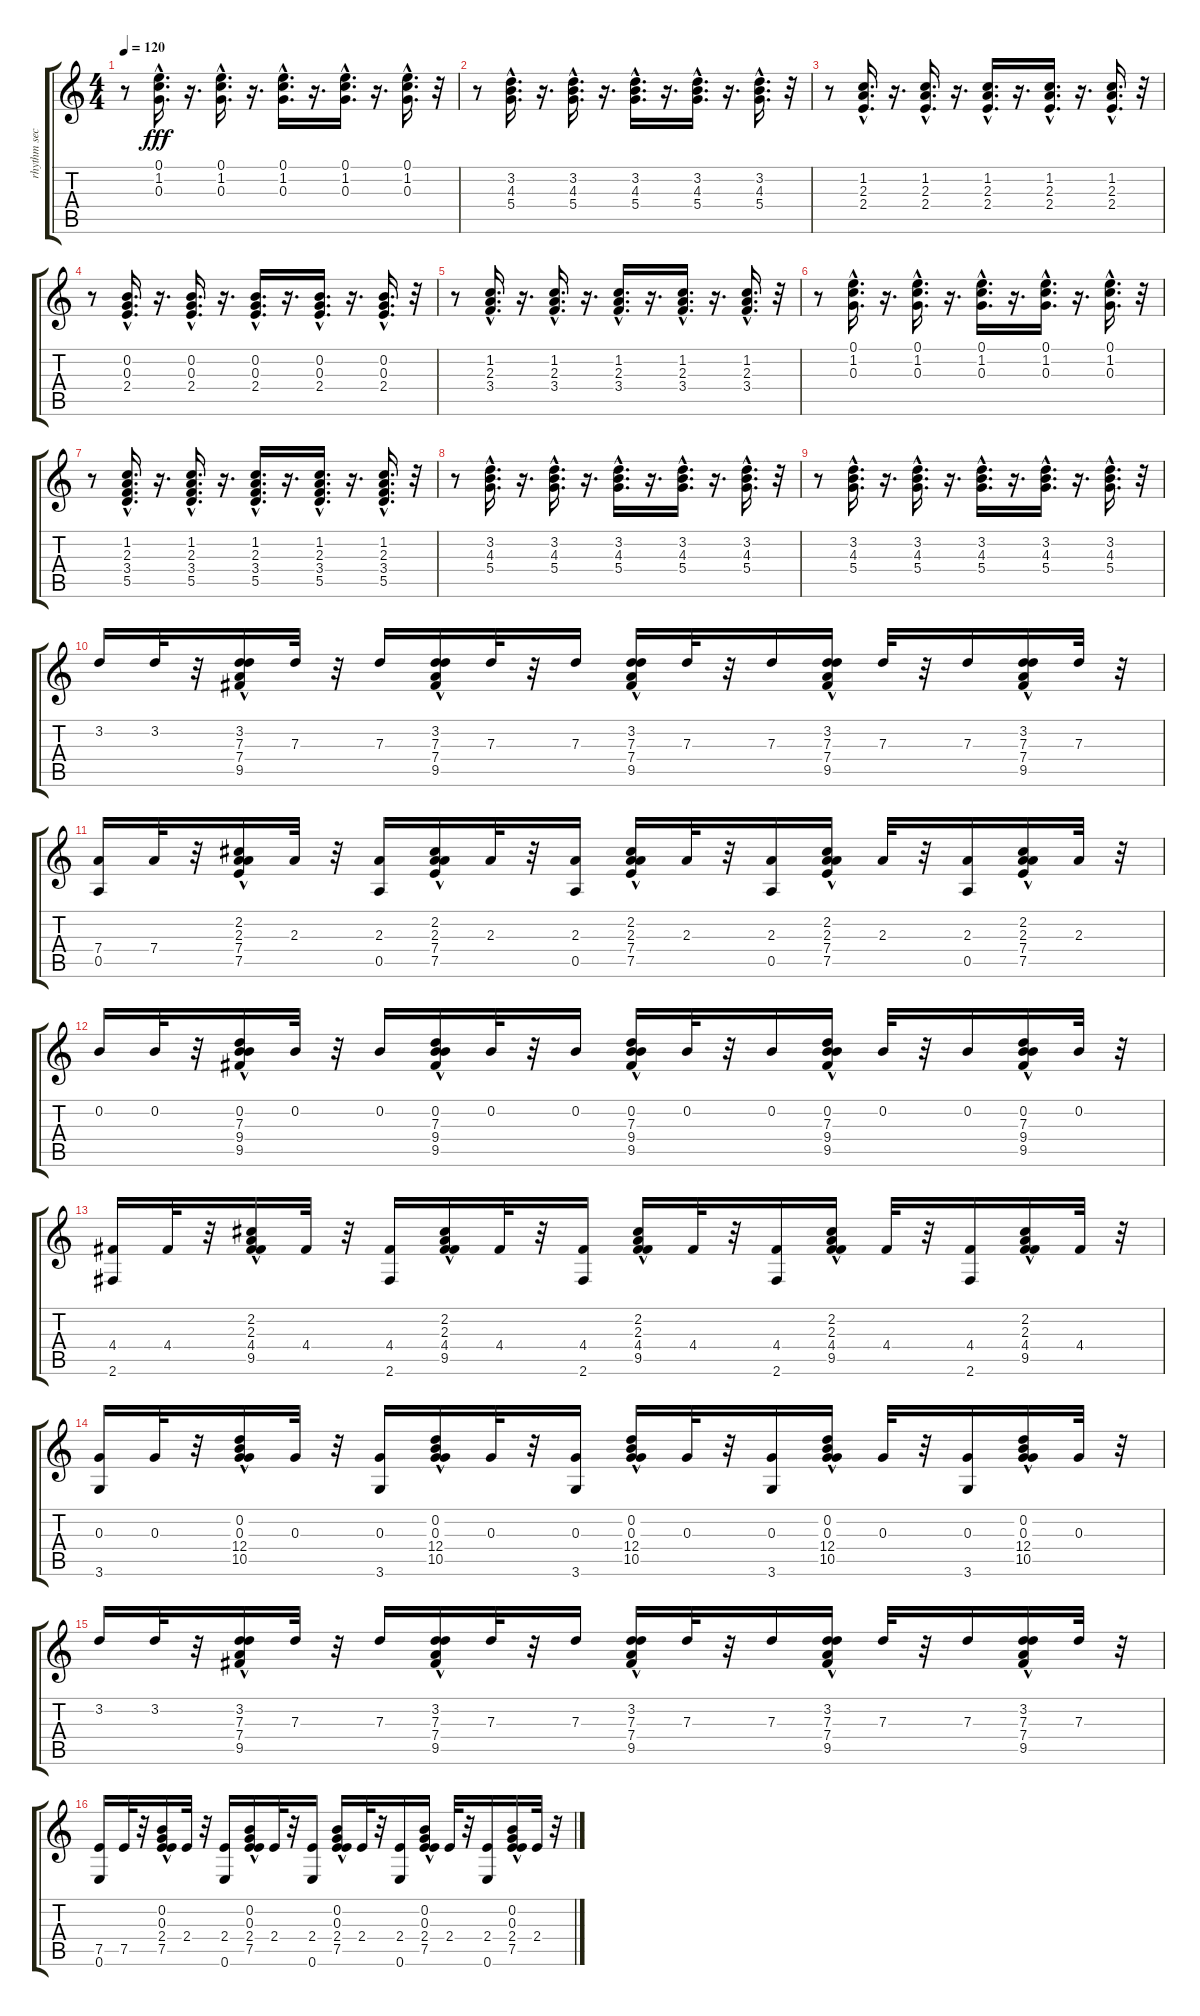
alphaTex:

\track ("rhythm section" "rhythm sec") {instrument synthbass1}
\staff {score tabs}
\tuning (E4 B3 G3 D3 A2 E2) {hide}
\ts (4 4)
\tempo 120
\clef g2
\ks c
r.8{dy fff} (0.1{hac} 1.2{hac} 0.3{hac}).16{d} r.16{d} (0.1{hac} 1.2{hac} 0.3{hac}).16{d} r.16{d} (0.1{hac} 1.2{hac} 0.3{hac}).16{d} r.16{d} (0.1{hac} 1.2{hac} 0.3{hac}).16{d} r.16{d} (0.1{hac} 1.2{hac} 0.3{hac}).16{d} r.32 |
r.8 (3.2{hac} 4.3{hac} 5.4{hac}).16{d} r.16{d} (3.2{hac} 4.3{hac} 5.4{hac}).16{d} r.16{d} (3.2{hac} 4.3{hac} 5.4{hac}).16{d} r.16{d} (3.2{hac} 4.3{hac} 5.4{hac}).16{d} r.16{d} (3.2{hac} 4.3{hac} 5.4{hac}).16{d} r.32 |
r.8 (1.2{hac} 2.3{hac} 2.4{hac}).16{d} r.16{d} (1.2{hac} 2.3{hac} 2.4{hac}).16{d} r.16{d} (1.2{hac} 2.3{hac} 2.4{hac}).16{d} r.16{d} (1.2{hac} 2.3{hac} 2.4{hac}).16{d} r.16{d} (1.2{hac} 2.3{hac} 2.4{hac}).16{d} r.32 |
r.8 (0.2{hac} 0.3{hac} 2.4{hac}).16{d} r.16{d} (0.2{hac} 0.3{hac} 2.4{hac}).16{d} r.16{d} (0.2{hac} 0.3{hac} 2.4{hac}).16{d} r.16{d} (0.2{hac} 0.3{hac} 2.4{hac}).16{d} r.16{d} (0.2{hac} 0.3{hac} 2.4{hac}).16{d} r.32 |
r.8 (1.2{hac} 2.3{hac} 3.4{hac}).16{d} r.16{d} (1.2{hac} 2.3{hac} 3.4{hac}).16{d} r.16{d} (1.2{hac} 2.3{hac} 3.4{hac}).16{d} r.16{d} (1.2{hac} 2.3{hac} 3.4{hac}).16{d} r.16{d} (1.2{hac} 2.3{hac} 3.4{hac}).16{d} r.32 |
r.8 (0.1{hac} 1.2{hac} 0.3{hac}).16{d} r.16{d} (0.1{hac} 1.2{hac} 0.3{hac}).16{d} r.16{d} (0.1{hac} 1.2{hac} 0.3{hac}).16{d} r.16{d} (0.1{hac} 1.2{hac} 0.3{hac}).16{d} r.16{d} (0.1{hac} 1.2{hac} 0.3{hac}).16{d} r.32 |
r.8 (1.2{hac} 2.3{hac} 3.4{hac} 5.5{hac}).16{d} r.16{d} (1.2{hac} 2.3{hac} 3.4{hac} 5.5{hac}).16{d} r.16{d} (1.2{hac} 2.3{hac} 3.4{hac} 5.5{hac}).16{d} r.16{d} (1.2{hac} 2.3{hac} 3.4{hac} 5.5{hac}).16{d} r.16{d} (1.2{hac} 2.3{hac} 3.4{hac} 5.5{hac}).16{d} r.32 |
r.8 (3.2{hac} 4.3{hac} 5.4{hac}).16{d} r.16{d} (3.2{hac} 4.3{hac} 5.4{hac}).16{d} r.16{d} (3.2{hac} 4.3{hac} 5.4{hac}).16{d} r.16{d} (3.2{hac} 4.3{hac} 5.4{hac}).16{d} r.16{d} (3.2{hac} 4.3{hac} 5.4{hac}).16{d} r.32 |
r.8 (3.2{hac} 4.3{hac} 5.4{hac}).16{d} r.16{d} (3.2{hac} 4.3{hac} 5.4{hac}).16{d} r.16{d} (3.2{hac} 4.3{hac} 5.4{hac}).16{d} r.16{d} (3.2{hac} 4.3{hac} 5.4{hac}).16{d} r.16{d} (3.2{hac} 4.3{hac} 5.4{hac}).16{d} r.32 |
3.2.16 3.2.32 r.32 (3.2 7.3 7.4{hac} 9.5{hac}).16 7.3.32 r.32 7.3.16 (3.2 7.3 7.4{hac} 9.5{hac}).16 7.3.32 r.32 7.3.16 (3.2 7.3 7.4{hac} 9.5{hac}).16 7.3.32 r.32 7.3.16 (3.2 7.3 7.4{hac} 9.5{hac}).16 7.3.32 r.32 7.3.16 (3.2 7.3 7.4{hac} 9.5{hac}).16 7.3.32 r.32 |
(7.4 0.5).16 7.4.32 r.32 (2.2{hac} 2.3 7.4 7.5{hac}).16 2.3.32 r.32 (2.3 0.5).16 (2.2{hac} 2.3 7.4 7.5{hac}).16 2.3.32 r.32 (2.3 0.5).16 (2.2{hac} 2.3 7.4 7.5{hac}).16 2.3.32 r.32 (2.3 0.5).16 (2.2{hac} 2.3 7.4 7.5{hac}).16 2.3.32 r.32 (2.3 0.5).16 (2.2{hac} 2.3 7.4 7.5{hac}).16 2.3.32 r.32 |
0.2.16 0.2.32 r.32 (0.2 7.3{hac} 9.4 9.5{hac}).16 0.2.32 r.32 0.2.16 (0.2 7.3{hac} 9.4 9.5{hac}).16 0.2.32 r.32 0.2.16 (0.2 7.3{hac} 9.4 9.5{hac}).16 0.2.32 r.32 0.2.16 (0.2 7.3{hac} 9.4 9.5{hac}).16 0.2.32 r.32 0.2.16 (0.2 7.3{hac} 9.4 9.5{hac}).16 0.2.32 r.32 |
(4.4 2.6).16 4.4.32 r.32 (2.2{hac} 2.3{hac} 4.4 9.5).16 4.4.32 r.32 (4.4 2.6).16 (2.2{hac} 2.3{hac} 4.4 9.5).16 4.4.32 r.32 (4.4 2.6).16 (2.2{hac} 2.3{hac} 4.4 9.5).16 4.4.32 r.32 (4.4 2.6).16 (2.2{hac} 2.3{hac} 4.4 9.5).16 4.4.32 r.32 (4.4 2.6).16 (2.2{hac} 2.3{hac} 4.4 9.5).16 4.4.32 r.32 |
(0.3 3.6).16 0.3.32 r.32 (0.2{hac} 0.3 12.4{hac} 10.5).16 0.3.32 r.32 (0.3 3.6).16 (0.2{hac} 0.3 12.4{hac} 10.5).16 0.3.32 r.32 (0.3 3.6).16 (0.2{hac} 0.3 12.4{hac} 10.5).16 0.3.32 r.32 (0.3 3.6).16 (0.2{hac} 0.3 12.4{hac} 10.5).16 0.3.32 r.32 (0.3 3.6).16 (0.2{hac} 0.3 12.4{hac} 10.5).16 0.3.32 r.32 |
3.2.16 3.2.32 r.32 (3.2 7.3 7.4{hac} 9.5{hac}).16 7.3.32 r.32 7.3.16 (3.2 7.3 7.4{hac} 9.5{hac}).16 7.3.32 r.32 7.3.16 (3.2 7.3 7.4{hac} 9.5{hac}).16 7.3.32 r.32 7.3.16 (3.2 7.3 7.4{hac} 9.5{hac}).16 7.3.32 r.32 7.3.16 (3.2 7.3 7.4{hac} 9.5{hac}).16 7.3.32 r.32 |
(7.5 0.6).16 7.5.32 r.32 (0.2{hac} 0.3{hac} 2.4 7.5).16 2.4.32 r.32 (2.4 0.6).16 (0.2{hac} 0.3{hac} 2.4 7.5).16 2.4.32 r.32 (2.4 0.6).16 (0.2{hac} 0.3{hac} 2.4 7.5).16 2.4.32 r.32 (2.4 0.6).16 (0.2{hac} 0.3{hac} 2.4 7.5).16 2.4.32 r.32 (2.4 0.6).16 (0.2{hac} 0.3{hac} 2.4 7.5).16 2.4.32 r.32
